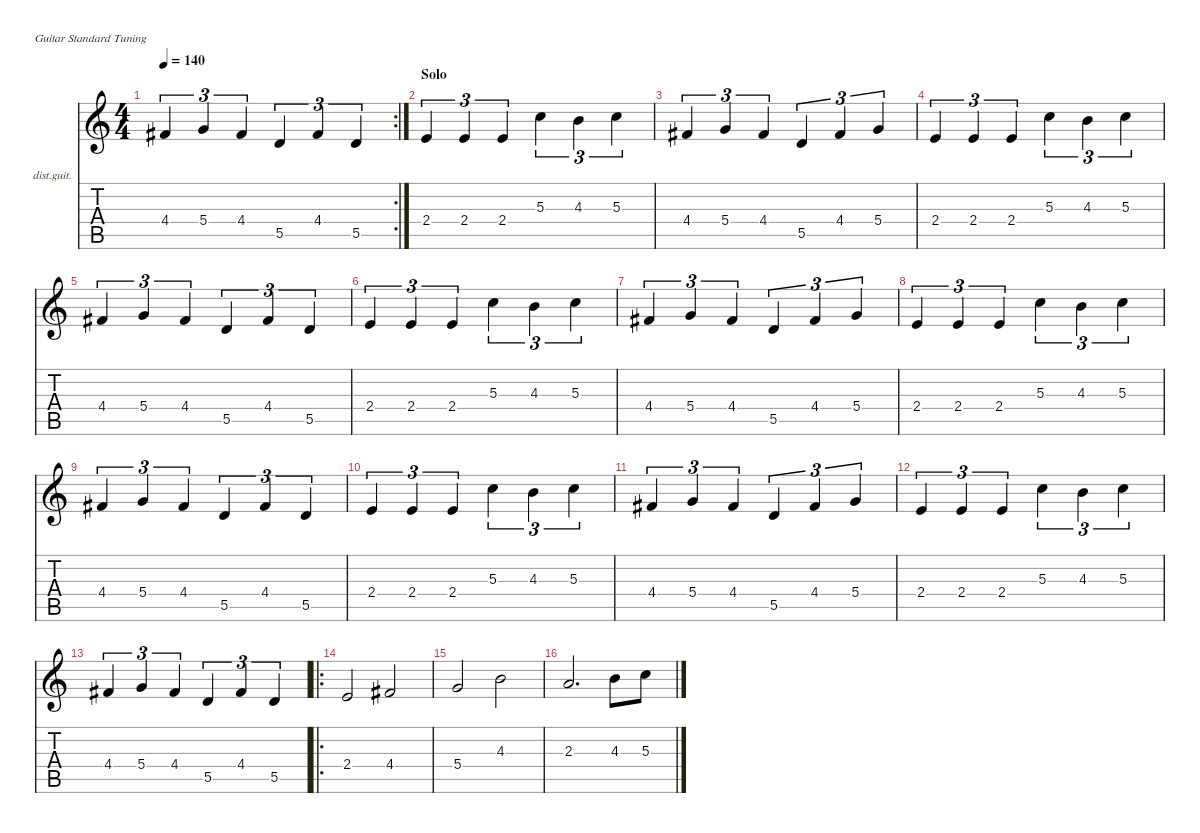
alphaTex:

\defaultSystemsLayout 4
\hideDynamics
\bracketExtendMode nobrackets
\firstSystemTrackNameOrientation horizontal
\otherSystemsTrackNameOrientation horizontal
\track ("Lead Guitar" "dist.guit.") {instrument distortionguitar}
\staff {score tabs}
\tuning (E4 B3 G3 D3 A2 E2)
\rc 2
\ts (4 4)
\tempo 140
\clef g2
\ks c
4.4{acc #}.4{tu (3 2) dy mf} 5.4.4{tu (3 2)} 4.4{acc #}.4{tu (3 2)} 5.5.4{tu (3 2)} 4.4{acc #}.4{tu (3 2)} 5.5.4{tu (3 2)} |
\section ("" "Solo")
2.4.4{tu (3 2)} 2.4.4{tu (3 2)} 2.4.4{tu (3 2)} 5.3.4{tu (3 2)} 4.3.4{tu (3 2)} 5.3.4{tu (3 2)} |
4.4{acc #}.4{tu (3 2)} 5.4.4{tu (3 2)} 4.4{acc #}.4{tu (3 2)} 5.5.4{tu (3 2)} 4.4{acc #}.4{tu (3 2)} 5.4.4{tu (3 2)} |
2.4.4{tu (3 2)} 2.4.4{tu (3 2)} 2.4.4{tu (3 2)} 5.3.4{tu (3 2)} 4.3.4{tu (3 2)} 5.3.4{tu (3 2)} |
4.4{acc #}.4{tu (3 2)} 5.4.4{tu (3 2)} 4.4{acc #}.4{tu (3 2)} 5.5.4{tu (3 2)} 4.4{acc #}.4{tu (3 2)} 5.5.4{tu (3 2)} |
2.4.4{tu (3 2)} 2.4.4{tu (3 2)} 2.4.4{tu (3 2)} 5.3.4{tu (3 2)} 4.3.4{tu (3 2)} 5.3.4{tu (3 2)} |
4.4{acc #}.4{tu (3 2)} 5.4.4{tu (3 2)} 4.4{acc #}.4{tu (3 2)} 5.5.4{tu (3 2)} 4.4{acc #}.4{tu (3 2)} 5.4.4{tu (3 2)} |
2.4.4{tu (3 2)} 2.4.4{tu (3 2)} 2.4.4{tu (3 2)} 5.3.4{tu (3 2)} 4.3.4{tu (3 2)} 5.3.4{tu (3 2)} |
4.4{acc #}.4{tu (3 2)} 5.4.4{tu (3 2)} 4.4{acc #}.4{tu (3 2)} 5.5.4{tu (3 2)} 4.4{acc #}.4{tu (3 2)} 5.5.4{tu (3 2)} |
2.4.4{tu (3 2)} 2.4.4{tu (3 2)} 2.4.4{tu (3 2)} 5.3.4{tu (3 2)} 4.3.4{tu (3 2)} 5.3.4{tu (3 2)} |
4.4{acc #}.4{tu (3 2)} 5.4.4{tu (3 2)} 4.4{acc #}.4{tu (3 2)} 5.5.4{tu (3 2)} 4.4{acc #}.4{tu (3 2)} 5.4.4{tu (3 2)} |
2.4.4{tu (3 2)} 2.4.4{tu (3 2)} 2.4.4{tu (3 2)} 5.3.4{tu (3 2)} 4.3.4{tu (3 2)} 5.3.4{tu (3 2)} |
4.4{acc #}.4{tu (3 2)} 5.4.4{tu (3 2)} 4.4{acc #}.4{tu (3 2)} 5.5.4{tu (3 2)} 4.4{acc #}.4{tu (3 2)} 5.5.4{tu (3 2)} |
\ro
2.4.2 4.4{acc #}.2 |
5.4.2 4.3.2 |
2.3.2{d} 4.3.8 5.3.8
